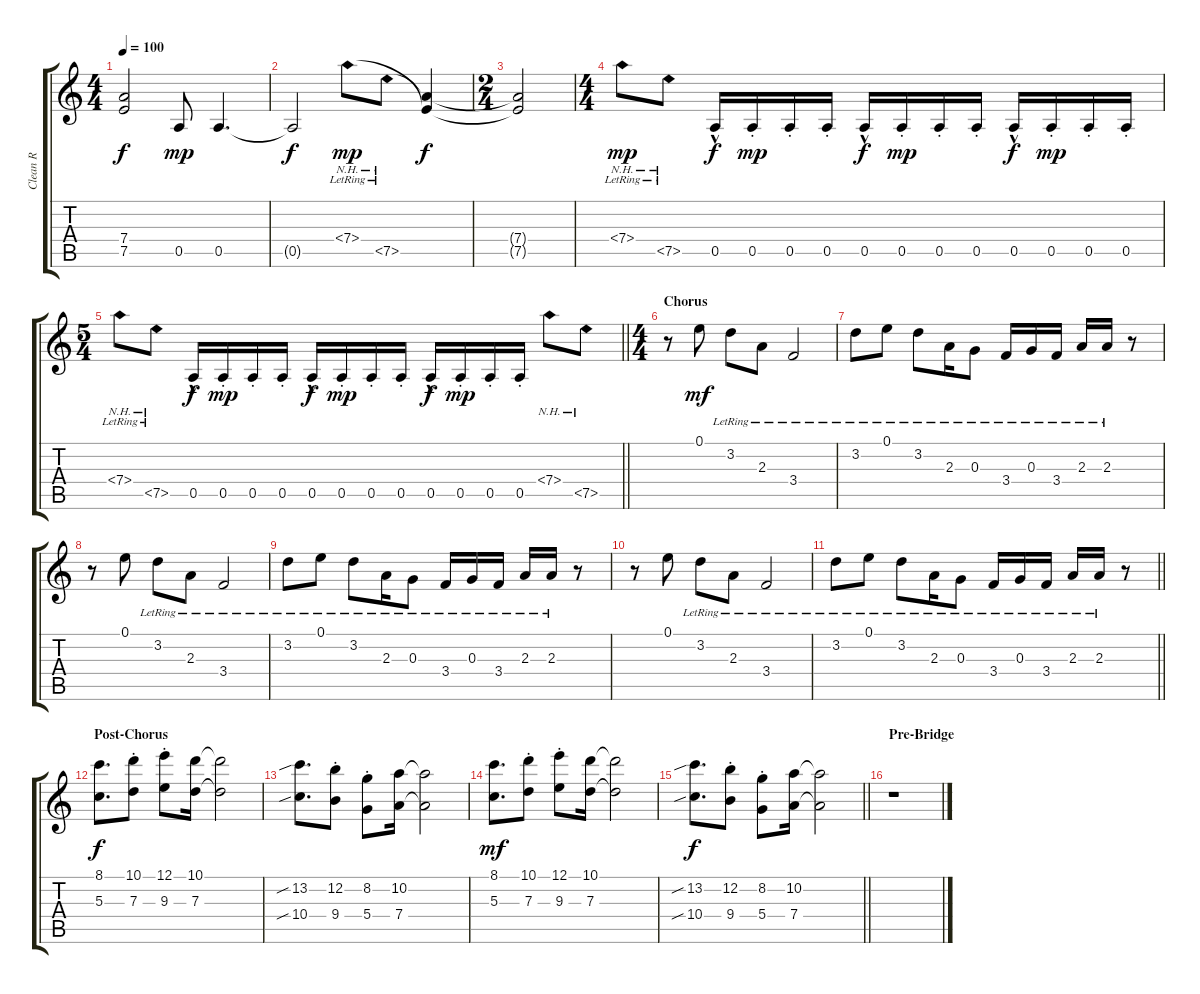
\track ("Clean R" "Clean R") {instrument acousticguitarsteel}
\staff {score tabs}
\tuning (E4 B3 G3 D3 A2 D2) {hide}
\ts (4 4)
\tempo 100
\clef g2
\ks c
(7.4{t} 7.5{t}).2{dy f} 0.5.8{dy mp} 0.5.4{d} |
0.5{t}.2{dy f} 7.4{nh lr}.8{dy mp} 7.5{nh lr}.8 (7.4{t} 7.5{t}).4{dy f} |
\ts (2 4)
(7.4{t} 7.5{t}).2 |
\ts (4 4)
7.4{nh lr}.8{dy mp} 7.5{nh lr}.8 0.5{hac}.16{dy f} 0.5{st}.16{dy mp} 0.5{st}.16 0.5{st}.16 0.5{hac}.16{dy f} 0.5{st}.16{dy mp} 0.5{st}.16 0.5{st}.16 0.5{hac}.16{dy f} 0.5{st}.16{dy mp} 0.5{st}.16 0.5{st}.16 |
\ts (5 4)
\barLineRight lightlight
7.4{nh lr}.8 7.5{nh lr}.8 0.5{hac}.16{dy f} 0.5{st}.16{dy mp} 0.5{st}.16 0.5{st}.16 0.5{hac}.16{dy f} 0.5{st}.16{dy mp} 0.5{st}.16 0.5{st}.16 0.5{hac}.16{dy f} 0.5{st}.16{dy mp} 0.5{st}.16 0.5{st}.16 7.4{nh}.8 7.5{nh}.8 |
\ts (4 4)
\section ("" "Chorus")
r.8 0.1.8{dy mf} 3.2{lr}.8 2.3{lr}.8 3.4{lr}.2 |
3.2{lr}.8 0.1{lr}.8 3.2{lr}.8 2.3{lr}.16 0.3{lr}.8 3.4{lr}.16 0.3{lr}.16 3.4{lr}.16 2.3{lr}.16 2.3{lr}.16 r.8 |
r.8 0.1.8 3.2{lr}.8 2.3{lr}.8 3.4{lr}.2 |
3.2{lr}.8 0.1{lr}.8 3.2{lr}.8 2.3{lr}.16 0.3{lr}.8 3.4{lr}.16 0.3{lr}.16 3.4{lr}.16 2.3{lr}.16 2.3{lr}.16 r.8 |
r.8 0.1.8 3.2{lr}.8 2.3{lr}.8 3.4{lr}.2 |
\barLineRight lightlight
3.2{lr}.8 0.1{lr}.8 3.2{lr}.8 2.3{lr}.16 0.3{lr}.8 3.4{lr}.16 0.3{lr}.16 3.4{lr}.16 2.3{lr}.16 2.3{lr}.16 r.8 |
\section ("" "Post-Chorus")
(8.1 5.3).8{d dy f} (10.1{st} 7.3{st}).8 (12.1{st} 9.3{st}).8 (10.1 7.3).16 (10.1{t} 7.3{t}).2 |
(13.2{sib} 10.4{sib}).8{d} (12.2{st} 9.4{st}).8 (8.2{st} 5.4{st}).8 (10.2 7.4).16 (10.2{t} 7.4{t}).2 |
(8.1 5.3).8{d dy mf} (10.1{st} 7.3{st}).8 (12.1{st} 9.3{st}).8 (10.1 7.3).16 (10.1{t} 7.3{t}).2 |
\barLineRight lightlight
(13.2{sib} 10.4{sib}).8{d dy f} (12.2{st} 9.4{st}).8 (8.2{st} 5.4{st}).8 (10.2 7.4).16 (10.2{t} 7.4{t}).2 |
\section ("" "Pre-Bridge")
r.1
